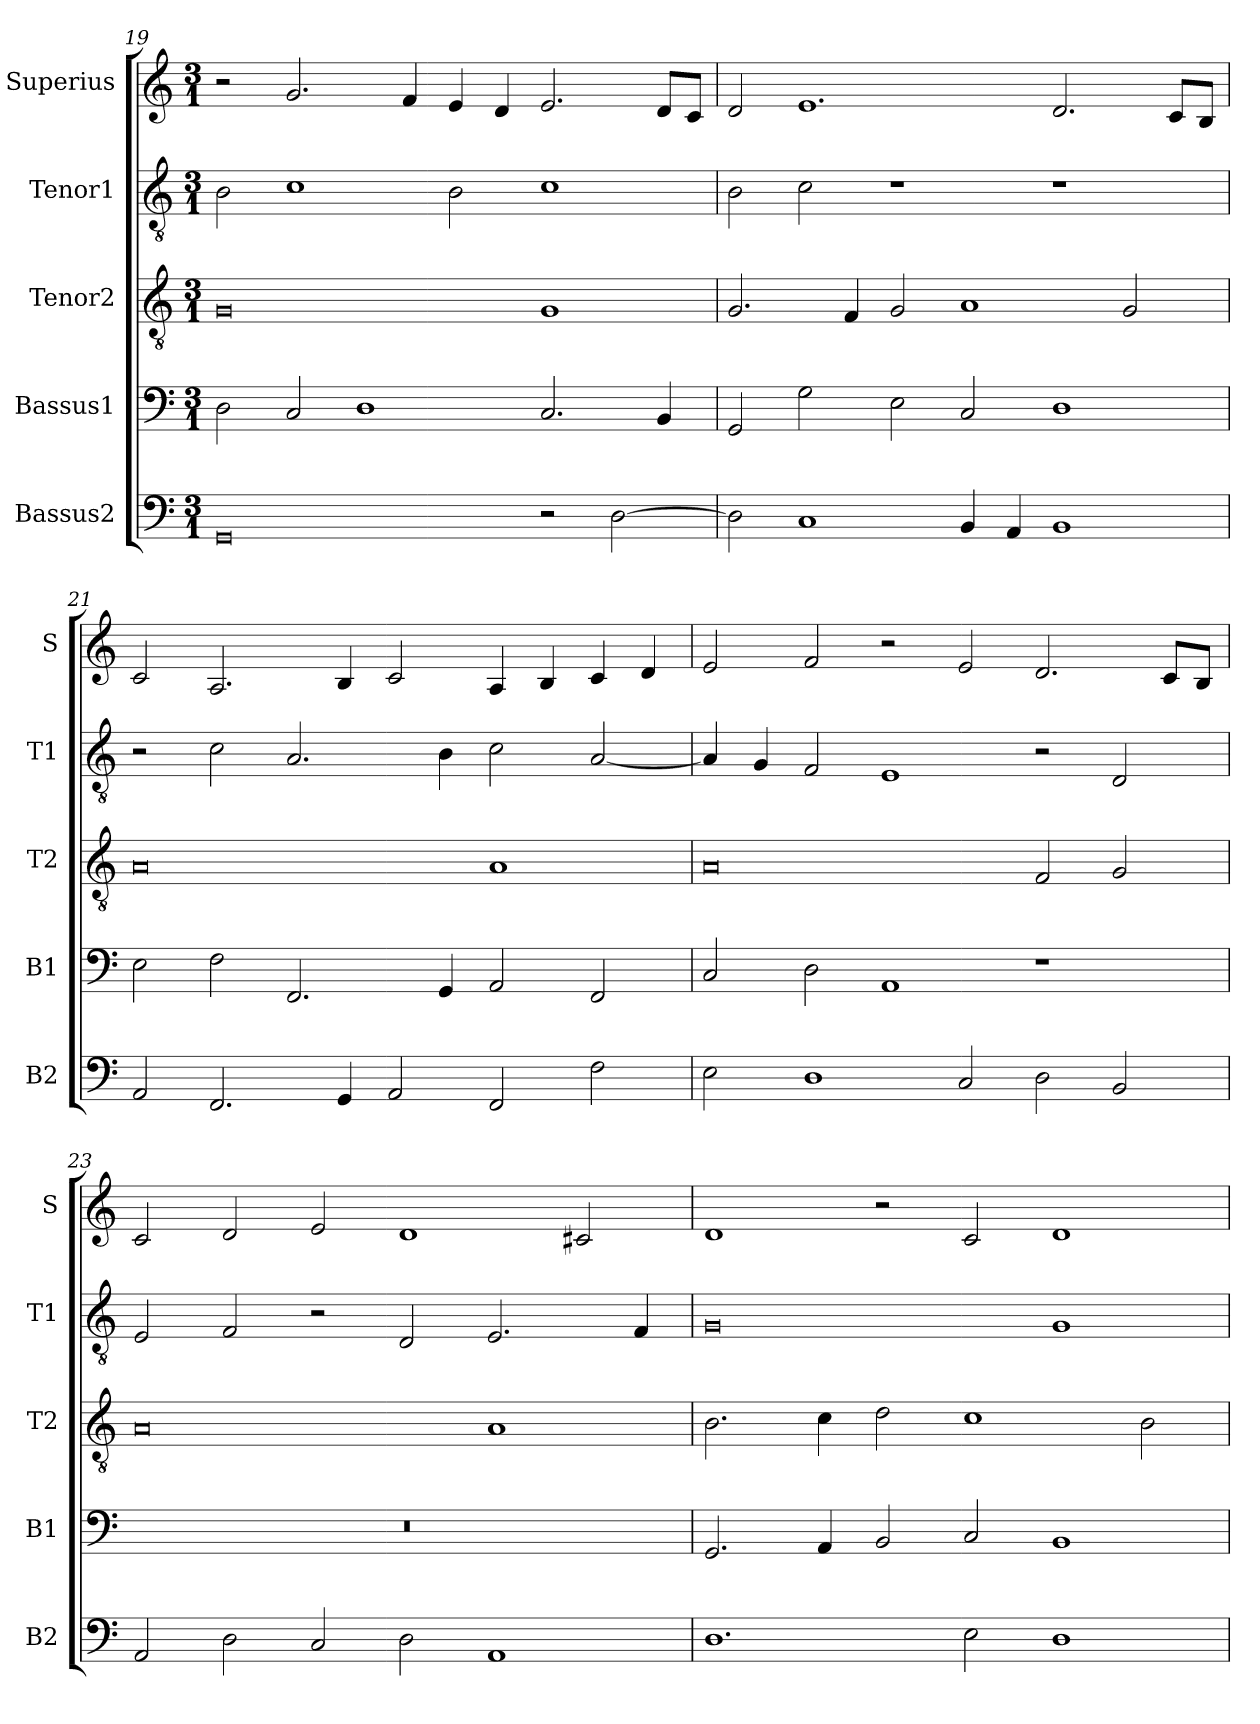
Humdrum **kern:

**kern	**kern	**kern	**kern	**kern
*part5	*part4	*part3	*part2	*part1
*staff5	*staff4	*staff3	*staff2	*staff1
*I"Bassus2	*I"Bassus1	*I"Tenor2	*I"Tenor1	*I"Superius
*I'B2	*I'B1	*I'T2	*I'T1	*I'S
*clefF4	*clefF4	*clefGv2	*clefGv2	*clefG2
*k[]	*k[]	*k[]	*k[]	*k[]
*M3/1	*M3/1	*M3/1	*M3/1	*M3/1
=19	=19	=19	=19	=19
0GG	2D\	0G	2B\	2r
.	2C/	.	1c	2.g/
.	1D	.	.	.
.	.	.	.	4f/
.	.	.	2B\	4e/
.	.	.	.	4d/
2r	2.C/	1G	1c	2.e/
[2D\	.	.	.	.
.	4BB/	.	.	8d/L
.	.	.	.	8c/J
=20	=20	=20	=20	=20
2D\]	2GG/	2.G/	2B\	2d/
1C	2G\	.	2c\	1.e
.	.	4F/	.	.
.	2E\	2G/	1r	.
4BB/	2C/	1A	.	.
4AA/	.	.	.	.
1BB	1D	.	1r	2.d/
.	.	2G/	.	.
.	.	.	.	8c/L
.	.	.	.	8B/J
=21	=21	=21	=21	=21
2AA/	2E\	0A	2r	2c/
2.FF/	2F\	.	2c\	2.A/
.	2.FF/	.	2.A/	.
4GG/	.	.	.	4B/
2AA/	.	.	.	2c/
.	4GG/	.	4B\	.
2FF/	2AA/	1A	2c\	4A/
.	.	.	.	4B/
2F\	2FF/	.	[2A/	4c/
.	.	.	.	4d/
=22	=22	=22	=22	=22
2E\	2C/	0A	4A/]	2e/
.	.	.	4G/	.
1D	2D\	.	2F/	2f/
.	1AA	.	1E	2r
2C/	.	.	.	2e/
2D\	1r	2F/	2r	2.d/
2BB/	.	2G/	2D/	.
.	.	.	.	8c/L
.	.	.	.	8B/J
=23	=23	=23	=23	=23
2AA/	0.r	0A	2E/	2c/
2D\	.	.	2F/	2d/
2C/	.	.	2r	2e/
2D\	.	.	2D/	1d
1AA	.	1A	2.E/	.
.	.	.	.	2c#X/
.	.	.	4F/	.
=24	=24	=24	=24	=24
1.D	2.GG/	2.B\	0G	1d
.	4AA/	4c\	.	.
.	2BB/	2d\	.	2r
2E\	2C/	1c	.	2c/
1D	1BB	.	1G	1d
.	.	2B\	.	.
=	=	=	=	=
*-	*-	*-	*-	*-
